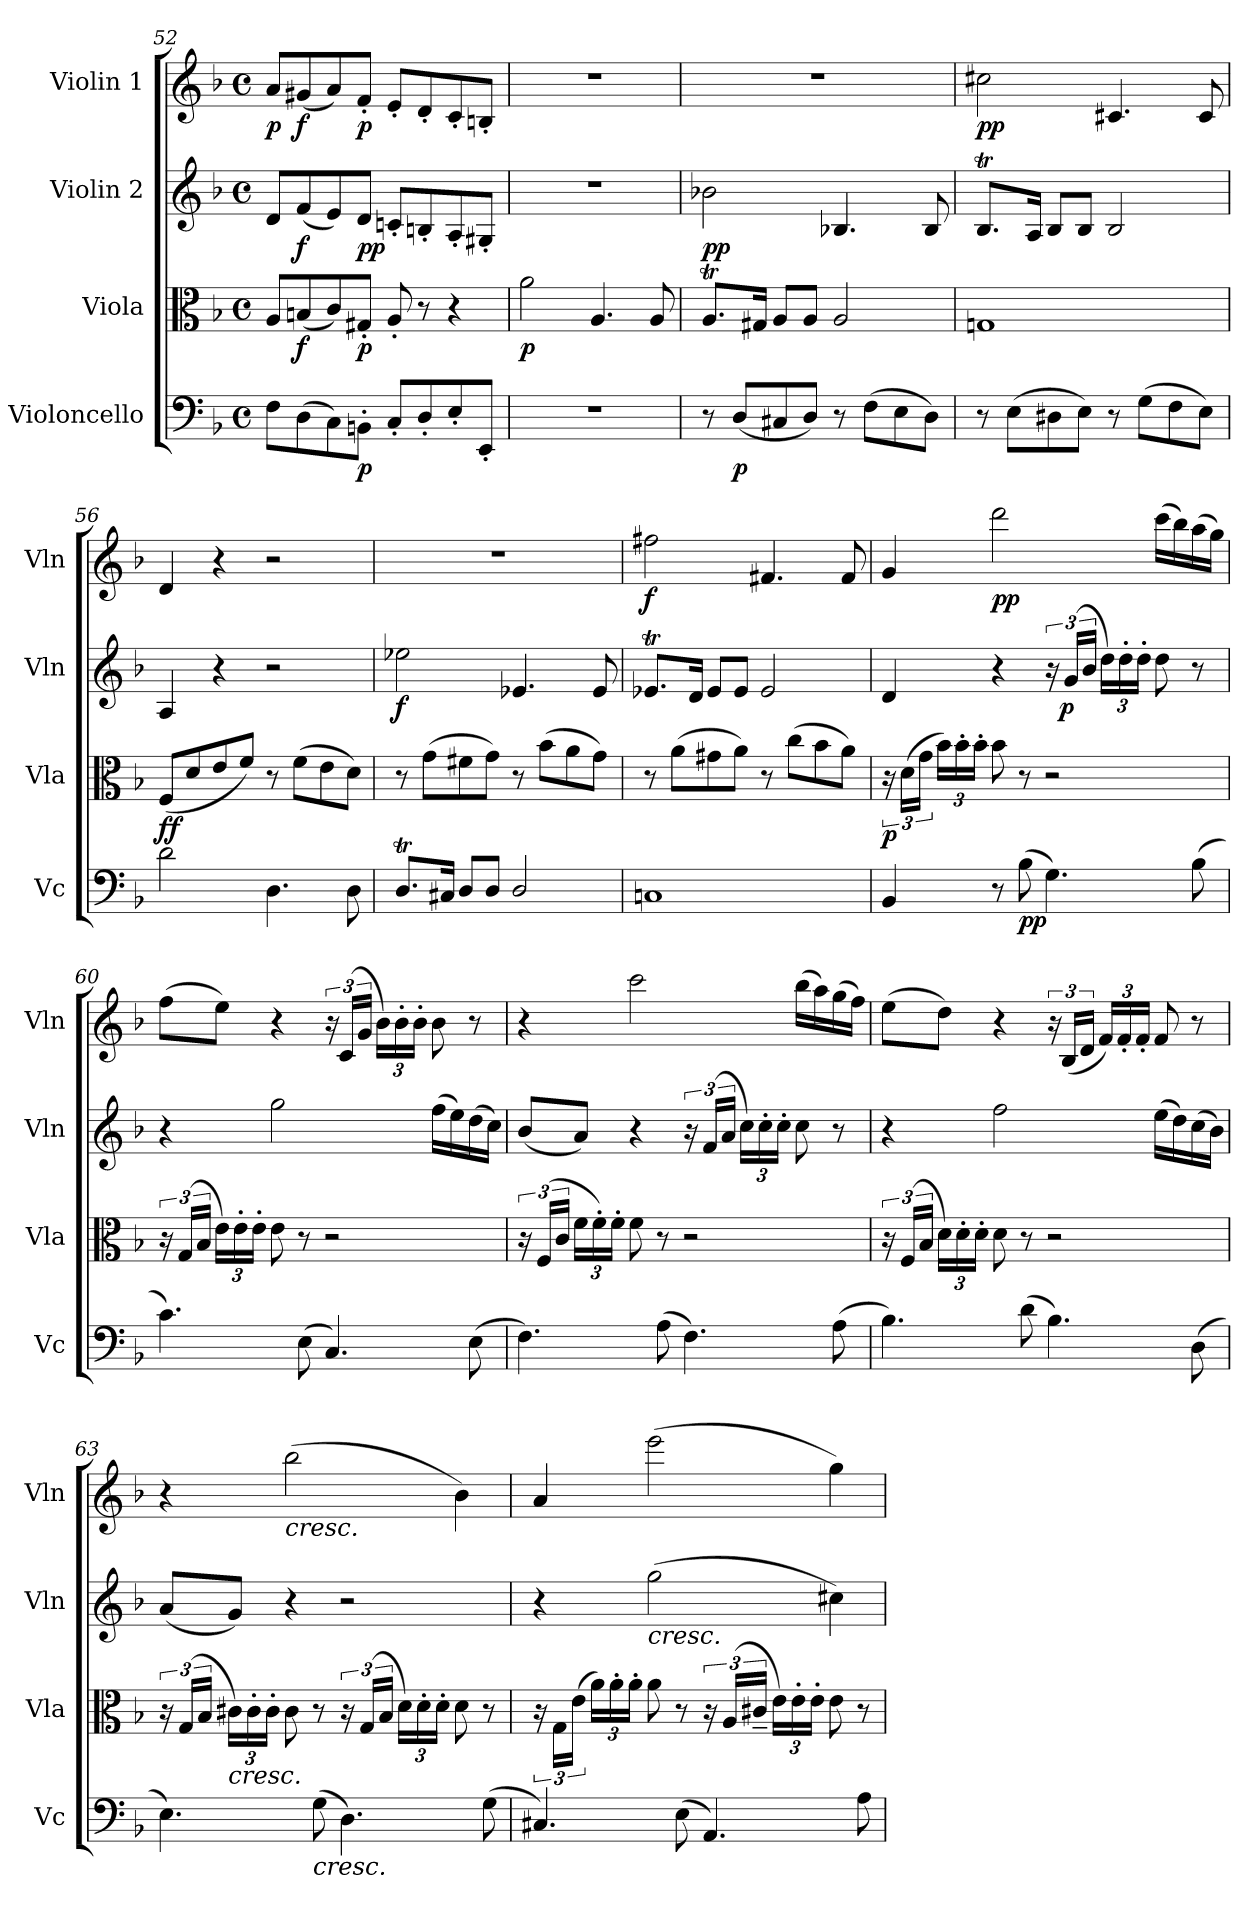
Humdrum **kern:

**kern	**dynam	**kern	**dynam	**kern	**dynam	**kern	**dynam
*part4	*part4	*part3	*part3	*part2	*part2	*part1	*part1
*staff4	*staff4	*staff3	*staff3	*staff2	*staff2	*staff1	*staff1
*I"Violoncello	*	*I"Viola	*	*I"Violin 2	*	*I"Violin 1	*
*I'Vc	*	*I'Vla	*	*I'Vln	*	*I'Vln	*
*clefF4	*	*clefC3	*	*clefG2	*	*clefG2	*
*k[b-]	*	*k[b-]	*	*k[b-]	*	*k[b-]	*
*M4/4	*	*M4/4	*	*M4/4	*	*M4/4	*
*met(c)	*	*met(c)	*	*met(c)	*	*met(c)	*
=52	=52	=52	=52	=52	=52	=52	=52
!	!	!	!	!	!	!	!LO:DY:b
8F\L	.	8A/L	.	8d/L	.	8a/L	p
!	!	!	!LO:DY:b	!	!LO:DY:b	!	!LO:DY:b
(>8D\	.	(<8Bn/	f	(<8f/	f	(<8g#X/	f
8C\)	.	8c/)	.	8e/)	.	8a/)	.
!	!LO:DY:b	!	!LO:DY:b	!	!LO:DY:b	!	!
!	!	!	!	!	!LO:DY:n=1:b	!	!LO:DY:b
8BBn'\J	p	8G#X'/J	p	8d/J	p p	8f'/J	p
8C'/L	.	8A'/	.	8cn'/L	.	8e'/L	.
8D'/	.	8r	.	8Bn'/	.	8d'/	.
8E'/	.	4r	.	8A'/	.	8c'/	.
8EE'/J	.	.	.	8G#X'/J	.	8Bn'/J	.
=53	=53	=53	=53	=53	=53	=53	=53
!	!	!	!LO:DY:b	!	!	!	!
1r	.	2a\	p	1r	.	1r	.
.	.	4.A/	.	.	.	.	.
.	.	8A/	.	.	.	.	.
=54	=54	=54	=54	=54	=54	=54	=54
!	!	!	!	!	!LO:DY:b	!	!
!	!	!	!	!	!LO:DY:n=1:b	!	!
8r	.	8.At/L	.	2b-X\	p p	1r	.
!	!LO:DY:b	!	!	!	!	!	!
(<8D/L	p	.	.	.	.	.	.
.	.	16G#X/Jk	.	.	.	.	.
8C#X/	.	8A/L	.	.	.	.	.
8D/J)	.	8A/J	.	.	.	.	.
8r	.	2A/	.	4.B-X/	.	.	.
(>8F\L	.	.	.	.	.	.	.
8E\	.	.	.	.	.	.	.
8D\J)	.	.	.	8B-/	.	.	.
=55	=55	=55	=55	=55	=55	=55	=55
!	!	!	!	!	!	!	!LO:DY:b
!	!	!	!	!	!	!	!LO:DY:n=1:b
8r	.	1Gn	.	8.B-T/L	.	2cc#X\	p p
(>8E\L	.	.	.	.	.	.	.
.	.	.	.	16A/Jk	.	.	.
8D#X\	.	.	.	8B-/L	.	.	.
8E\J)	.	.	.	8B-/J	.	.	.
8r	.	.	.	2B-/	.	4.c#X/	.
(>8G\L	.	.	.	.	.	.	.
8F\	.	.	.	.	.	.	.
8E\J)	.	.	.	.	.	8c#/	.
=56	=56	=56	=56	=56	=56	=56	=56
!	!LO:DY:b	!	!	!	!	!	!
!	!LO:DY:n=1:a	!	!	!	!	!	!
2d\	f f	(<8F/L	.	4A/	.	4d/	.
.	.	8d/	.	.	.	.	.
.	.	8e/	.	4r	.	4r	.
.	.	8f/J)	.	.	.	.	.
4.D\	.	8r	.	2r	.	2r	.
.	.	(>8f\L	.	.	.	.	.
.	.	8e\	.	.	.	.	.
8D\	.	8d\J)	.	.	.	.	.
=57	=57	=57	=57	=57	=57	=57	=57
!	!	!	!	!	!LO:DY:b	!	!
8.DT/L	.	8r	.	2ee-X\	f	1r	.
.	.	(>8g\L	.	.	.	.	.
16C#X/Jk	.	.	.	.	.	.	.
8D/L	.	8f#X\	.	.	.	.	.
8D/J	.	8g\J)	.	.	.	.	.
2D/	.	8r	.	4.e-X/	.	.	.
.	.	(>8b-\L	.	.	.	.	.
.	.	8a\	.	.	.	.	.
.	.	8g\J)	.	8e-/	.	.	.
=58	=58	=58	=58	=58	=58	=58	=58
!	!	!	!	!	!	!	!LO:DY:b
1Cn	.	8r	.	8.e-XT/L	.	2ff#X\	f
.	.	(>8a\L	.	.	.	.	.
.	.	.	.	16d/Jk	.	.	.
.	.	8g#X\	.	8e-/L	.	.	.
.	.	8a\J)	.	8e-/J	.	.	.
.	.	8r	.	2e-/	.	4.f#X/	.
.	.	(>8cc\L	.	.	.	.	.
.	.	8b-\	.	.	.	.	.
.	.	8a\J)	.	.	.	8f#/	.
!!LO:LB:g=z
=59	=59	=59	=59	=59	=59	=59	=59
!	!	!	!LO:DY:b	!	!	!	!
4BB-/	.	24r	p	4d/	.	4g/	.
.	.	(>24d\LL	.	.	.	.	.
.	.	24g\JJ	.	.	.	.	.
*	*	*Xbrackettup	*	*	*	*	*
.	.	24b-\LL)	.	.	.	.	.
.	.	24b-'\	.	.	.	.	.
.	.	24b-'\JJ	.	.	.	.	.
!	!	!	!	!	!	!	!LO:DY:b
!	!	!	!	!	!	!	!LO:DY:n=1:b
8r	.	8b-\	.	4r	.	2ddd\	p p
!	!LO:DY:b	!	!	!	!	!	!
!	!LO:DY:n=1:b	!	!	!	!	!	!
(>8B-\	p p	8r	.	.	.	.	.
4.G\)	.	2r	.	24r	.	.	.
!	!	!	!	!	!LO:DY:b	!	!
.	.	.	.	(<24g/LL	p	.	.
.	.	.	.	24b-/JJ	.	.	.
*	*	*	*	*Xbrackettup	*	*	*
.	.	.	.	24dd\LL)	.	.	.
.	.	.	.	24dd'\	.	.	.
.	.	.	.	24dd'\JJ	.	.	.
.	.	.	.	8dd\	.	(>16ccc\LL	.
.	.	.	.	.	.	16bb-\)	.
(>8B-\	.	.	.	8r	.	(>16aa\	.
.	.	.	.	.	.	16gg\JJ)	.
=60	=60	=60	=60	=60	=60	=60	=60
*	*	*brackettup	*	*	*	*	*
4.c\)	.	24r	.	4r	.	(>8ff\L	.
.	.	(<24G/LL	.	.	.	.	.
.	.	24B-/JJ	.	.	.	.	.
*	*	*Xbrackettup	*	*	*	*	*
.	.	24e\LL)	.	.	.	8ee\J)	.
.	.	24e'\	.	.	.	.	.
.	.	24e'\JJ	.	.	.	.	.
.	.	8e\	.	2gg\	.	4r	.
(>8E\	.	8r	.	.	.	.	.
4.C/)	.	2r	.	.	.	24r	.
.	.	.	.	.	.	(<24c/LL	.
.	.	.	.	.	.	24g/JJ	.
*	*	*	*	*	*	*Xbrackettup	*
.	.	.	.	.	.	24b-\LL)	.
.	.	.	.	.	.	24b-'\	.
.	.	.	.	.	.	24b-'\JJ	.
.	.	.	.	(>16ff\LL	.	8b-\	.
.	.	.	.	16ee\)	.	.	.
(>8E\	.	.	.	(>16dd\	.	8r	.
.	.	.	.	16cc\JJ)	.	.	.
=61	=61	=61	=61	=61	=61	=61	=61
*	*	*brackettup	*	*	*	*	*
4.F\)	.	24r	.	(<8b-/L	.	4r	.
.	.	(<24F/LL	.	.	.	.	.
.	.	24c/JJ	.	.	.	.	.
*	*	*Xbrackettup	*	*	*	*	*
.	.	24f\LL	.	8a/J)	.	.	.
.	.	24f'\)	.	.	.	.	.
.	.	24f'\JJ	.	.	.	.	.
.	.	8f\	.	4r	.	2ccc\	.
(>8A\	.	8r	.	.	.	.	.
*	*	*	*	*brackettup	*	*	*
4.F\)	.	2r	.	24r	.	.	.
.	.	.	.	(<24f/LL	.	.	.
.	.	.	.	24a/JJ	.	.	.
*	*	*	*	*Xbrackettup	*	*	*
.	.	.	.	24cc\LL)	.	.	.
.	.	.	.	24cc'\	.	.	.
.	.	.	.	24cc'\JJ	.	.	.
.	.	.	.	8cc\	.	(>16bb-\LL	.
.	.	.	.	.	.	16aa\)	.
(>8A\	.	.	.	8r	.	(>16gg\	.
.	.	.	.	.	.	16ff\JJ)	.
=62	=62	=62	=62	=62	=62	=62	=62
*	*	*brackettup	*	*	*	*	*
4.B-\)	.	24r	.	4r	.	(>8ee\L	.
.	.	(<24F/LL	.	.	.	.	.
.	.	24B-/JJ	.	.	.	.	.
*	*	*Xbrackettup	*	*	*	*	*
.	.	24d\LL)	.	.	.	8dd\J)	.
.	.	24d'\	.	.	.	.	.
.	.	24d'\JJ	.	.	.	.	.
.	.	8d\	.	2ff\	.	4r	.
(>8d\	.	8r	.	.	.	.	.
*	*	*	*	*	*	*brackettup	*
4.B-\)	.	2r	.	.	.	24r	.
.	.	.	.	.	.	(<24B-/LL	.
.	.	.	.	.	.	24d/JJ	.
*	*	*	*	*	*	*Xbrackettup	*
.	.	.	.	.	.	24f/LL)	.
.	.	.	.	.	.	24f'/	.
.	.	.	.	.	.	24f'/JJ	.
.	.	.	.	(>16ee\LL	.	8f/	.
.	.	.	.	16dd\)	.	.	.
(>8D\	.	.	.	(>16cc\	.	8r	.
.	.	.	.	16b-\JJ)	.	.	.
!!LO:LB:g=z
=63	=63	=63	=63	=63	=63	=63	=63
*	*	*brackettup	*	*	*	*	*
4.E\)	.	24r	.	(<8a/L	.	4r	.
.	.	(<24G/LL	.	.	.	.	.
.	.	24B-/JJ	.	.	.	.	.
*	*	*Xbrackettup	*	*	*	*	*
!	!	!LO:TX:b:i:t=cresc.	!	!	!	!	!
.	.	24c#X\LL)	.	8g/J)	.	.	.
.	.	24c#'\	.	.	.	.	.
.	.	24c#'\JJ	.	.	.	.	.
!	!	!	!	!	!	!LO:TX:b:i:t=cresc.	!
.	.	8c#\	.	4r	.	(>2bb-\	.
!LO:TX:b:i:t=cresc.	!	!	!	!	!	!	!
(>8G\	.	8r	.	.	.	.	.
*	*	*brackettup	*	*	*	*	*
4.D\)	.	24r	.	2r	.	.	.
.	.	(<24G/LL	.	.	.	.	.
.	.	24B-/JJ	.	.	.	.	.
*	*	*Xbrackettup	*	*	*	*	*
.	.	24d\LL)	.	.	.	.	.
.	.	24d'\	.	.	.	.	.
.	.	24d'\JJ	.	.	.	.	.
.	.	8d\	.	.	.	4b-\)	.
(>8G\	.	8r	.	.	.	.	.
=64	=64	=64	=64	=64	=64	=64	=64
*	*	*brackettup	*	*	*	*	*
4.C#X/)	.	24r	.	4r	.	4a/	.
.	.	24G\LL	.	.	.	.	.
.	.	(>24e\JJ	.	.	.	.	.
*	*	*Xbrackettup	*	*	*	*	*
.	.	24a\LL)	.	.	.	.	.
.	.	24a'\	.	.	.	.	.
.	.	24a'\JJ	.	.	.	.	.
!	!	!	!	!LO:TX:b:i:t=cresc.	!	!	!
.	.	8a\	.	(>2gg\	.	(>2eee\	.
(>8E\	.	8r	.	.	.	.	.
*	*	*brackettup	*	*	*	*	*
4.AA/)	.	24r	.	.	.	.	.
.	.	(<24A/LL	.	.	.	.	.
.	.	24c#X~/JJ	.	.	.	.	.
*	*	*Xbrackettup	*	*	*	*	*
.	.	24e\LL)	.	.	.	.	.
.	.	24e'\	.	.	.	.	.
.	.	24e'\JJ	.	.	.	.	.
.	.	8e\	.	4cc#X\)	.	4gg\)	.
8A\	.	8r	.	.	.	.	.
=	=	=	=	=	=	=	=
*-	*-	*-	*-	*-	*-	*-	*-
